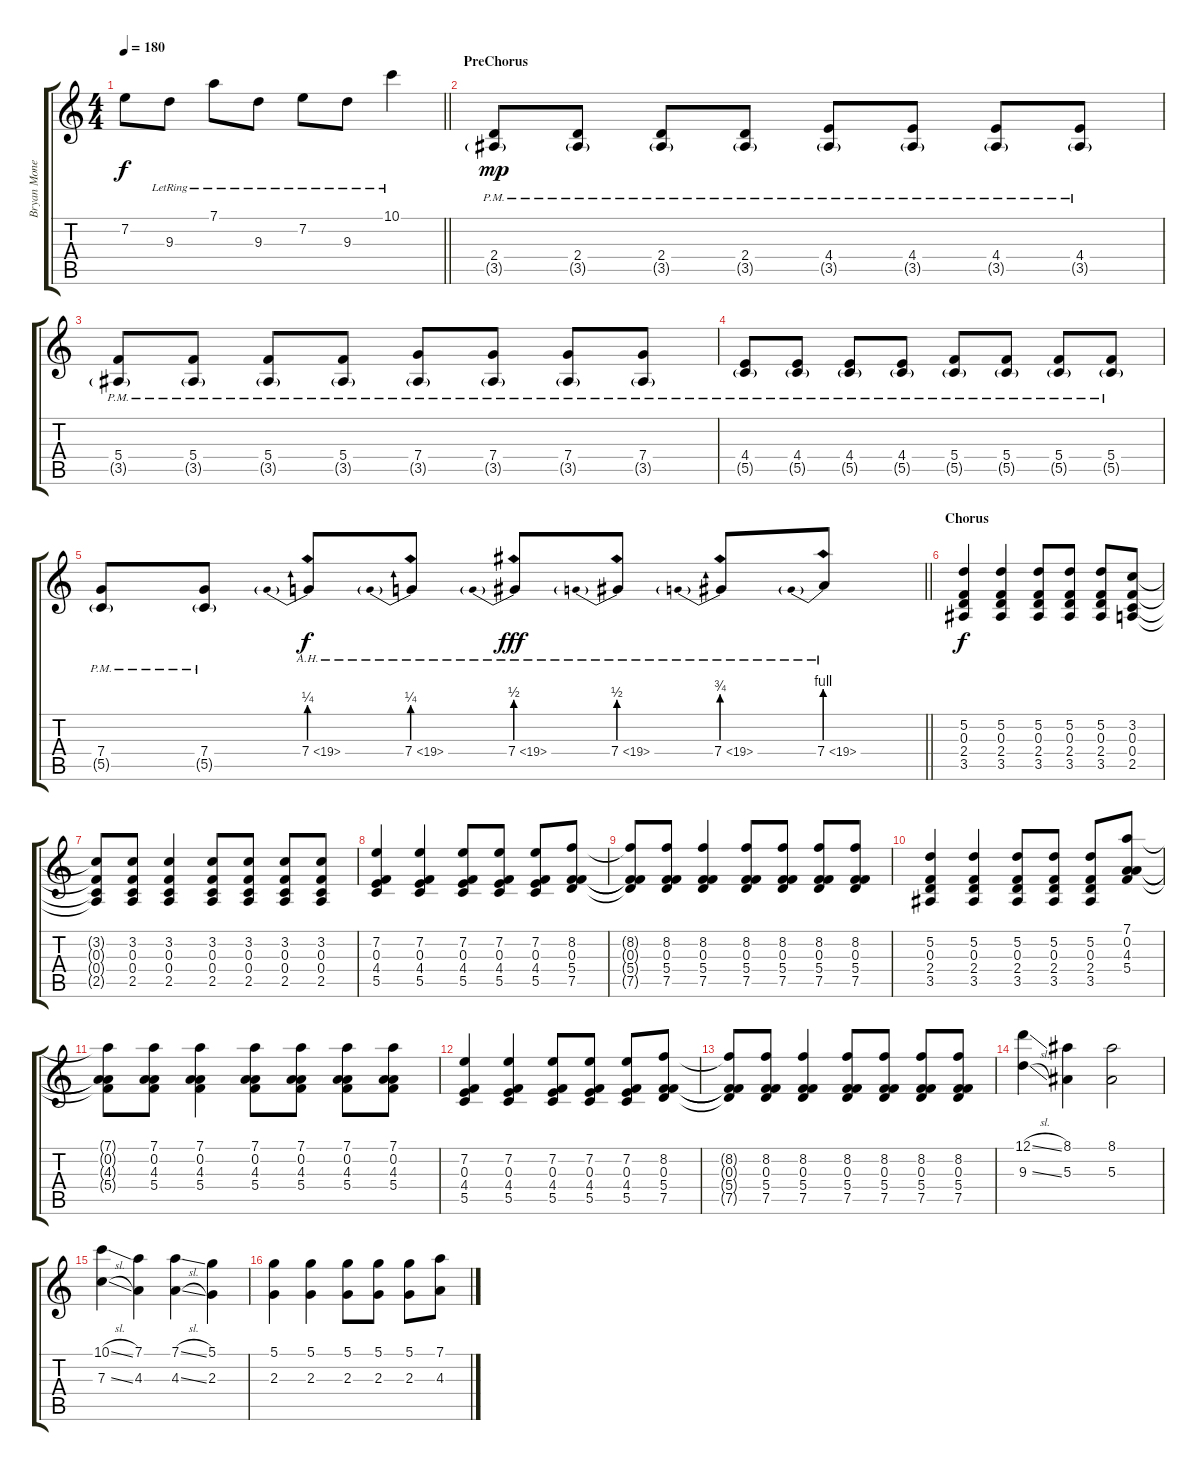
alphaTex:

\track ("Bryan Money [Gtr.1]" "Bryan Mone") {instrument distortionguitar}
\staff {score tabs}
\tuning (D4 A3 F3 C3 G2 C2) {hide}
\ts (4 4)
\tempo 180
\clef g2
\barLineRight lightlight
\ks c
7.2{t}.8{dy f} 9.3{lr}.8 7.1{lr}.8 9.3{lr}.8 7.2{lr}.8 9.3{lr}.8 10.1{lr}.4 |
\section ("" "PreChorus")
(2.4{pm} 3.5{g pm}).8{dy mp instrument distortionguitar} (2.4{pm} 3.5{g pm}).8 (2.4{pm} 3.5{g pm}).8 (2.4{pm} 3.5{g pm}).8 (4.4{pm} 3.5{g pm}).8 (4.4{pm} 3.5{g pm}).8 (4.4{pm} 3.5{g pm}).8 (4.4{pm} 3.5{g pm}).8 |
(5.4{pm} 3.5{g pm}).8 (5.4{pm} 3.5{g pm}).8 (5.4{pm} 3.5{g pm}).8 (5.4{pm} 3.5{g pm}).8 (7.4{pm} 3.5{g pm}).8 (7.4{pm} 3.5{g pm}).8 (7.4{pm} 3.5{g pm}).8 (7.4{pm} 3.5{g pm}).8 |
(4.4{pm} 5.5{g pm}).8 (4.4{pm} 5.5{g pm}).8 (4.4{pm} 5.5{g pm}).8 (4.4{pm} 5.5{g pm}).8 (5.4{pm} 5.5{g pm}).8 (5.4{pm} 5.5{g pm}).8 (5.4{pm} 5.5{g pm}).8 (5.4{pm} 5.5{g pm}).8 |
\barLineRight lightlight
(7.4{pm} 5.5{g pm}).8 (7.4{pm} 5.5{g pm}).8 7.4{be (prebend 0 1 60 1) ah 12}.8{dy f} 7.4{be (prebend 0 1 60 1) ah 12}.8 7.4{be (prebend 0 2 60 2) ah 12}.8{dy fff} 7.4{be (prebend 0 2 60 2) ah 12}.8 7.4{be (prebend 0 3 60 3) ah 12}.8 7.4{be (prebend 0 4 60 4) ah 12}.8 |
\section ("" "Chorus")
(5.2 0.3 2.4 3.5).4{dy f} (5.2 0.3 2.4 3.5).4 (5.2 0.3 2.4 3.5).8 (5.2 0.3 2.4 3.5).8 (5.2 0.3 2.4 3.5).8 (3.2 0.3 0.4 2.5).8 |
(3.2{t} 0.3{t} 0.4{t} 2.5{t}).8 (3.2 0.3 0.4 2.5).8 (3.2 0.3 0.4 2.5).4 (3.2 0.3 0.4 2.5).8 (3.2 0.3 0.4 2.5).8 (3.2 0.3 0.4 2.5).8 (3.2 0.3 0.4 2.5).8 |
(7.2 0.3 4.4 5.5).4 (7.2 0.3 4.4 5.5).4 (7.2 0.3 4.4 5.5).8 (7.2 0.3 4.4 5.5).8 (7.2 0.3 4.4 5.5).8 (8.2 0.3 5.4 7.5).8 |
(8.2{t} 0.3{t} 5.4{t} 7.5{t}).8 (8.2 0.3 5.4 7.5).8 (8.2 0.3 5.4 7.5).4 (8.2 0.3 5.4 7.5).8 (8.2 0.3 5.4 7.5).8 (8.2 0.3 5.4 7.5).8 (8.2 0.3 5.4 7.5).8 |
(5.2 0.3 2.4 3.5).4 (5.2 0.3 2.4 3.5).4 (5.2 0.3 2.4 3.5).8 (5.2 0.3 2.4 3.5).8 (5.2 0.3 2.4 3.5).8 (7.1 0.2 4.3 5.4).8 |
(7.1{t} 0.2{t} 4.3{t} 5.4{t}).8 (7.1 0.2 4.3 5.4).8 (7.1 0.2 4.3 5.4).4 (7.1 0.2 4.3 5.4).8 (7.1 0.2 4.3 5.4).8 (7.1 0.2 4.3 5.4).8 (7.1 0.2 4.3 5.4).8 |
(7.2 0.3 4.4 5.5).4 (7.2 0.3 4.4 5.5).4 (7.2 0.3 4.4 5.5).8 (7.2 0.3 4.4 5.5).8 (7.2 0.3 4.4 5.5).8 (8.2 0.3 5.4 7.5).8 |
(8.2{t} 0.3{t} 5.4{t} 7.5{t}).8 (8.2 0.3 5.4 7.5).8 (8.2 0.3 5.4 7.5).4 (8.2 0.3 5.4 7.5).8 (8.2 0.3 5.4 7.5).8 (8.2 0.3 5.4 7.5).8 (8.2 0.3 5.4 7.5).8 |
(12.1{sl} 9.3{sl}).4 (8.1 5.3).4 (8.1 5.3).2 |
(10.1{sl} 7.3{sl}).4 (7.1 4.3).4 (7.1{sl} 4.3{sl}).4 (5.1 2.3).4 |
(5.1 2.3).4 (5.1 2.3).4 (5.1 2.3).8 (5.1 2.3).8 (5.1 2.3).8 (7.1 4.3).8
